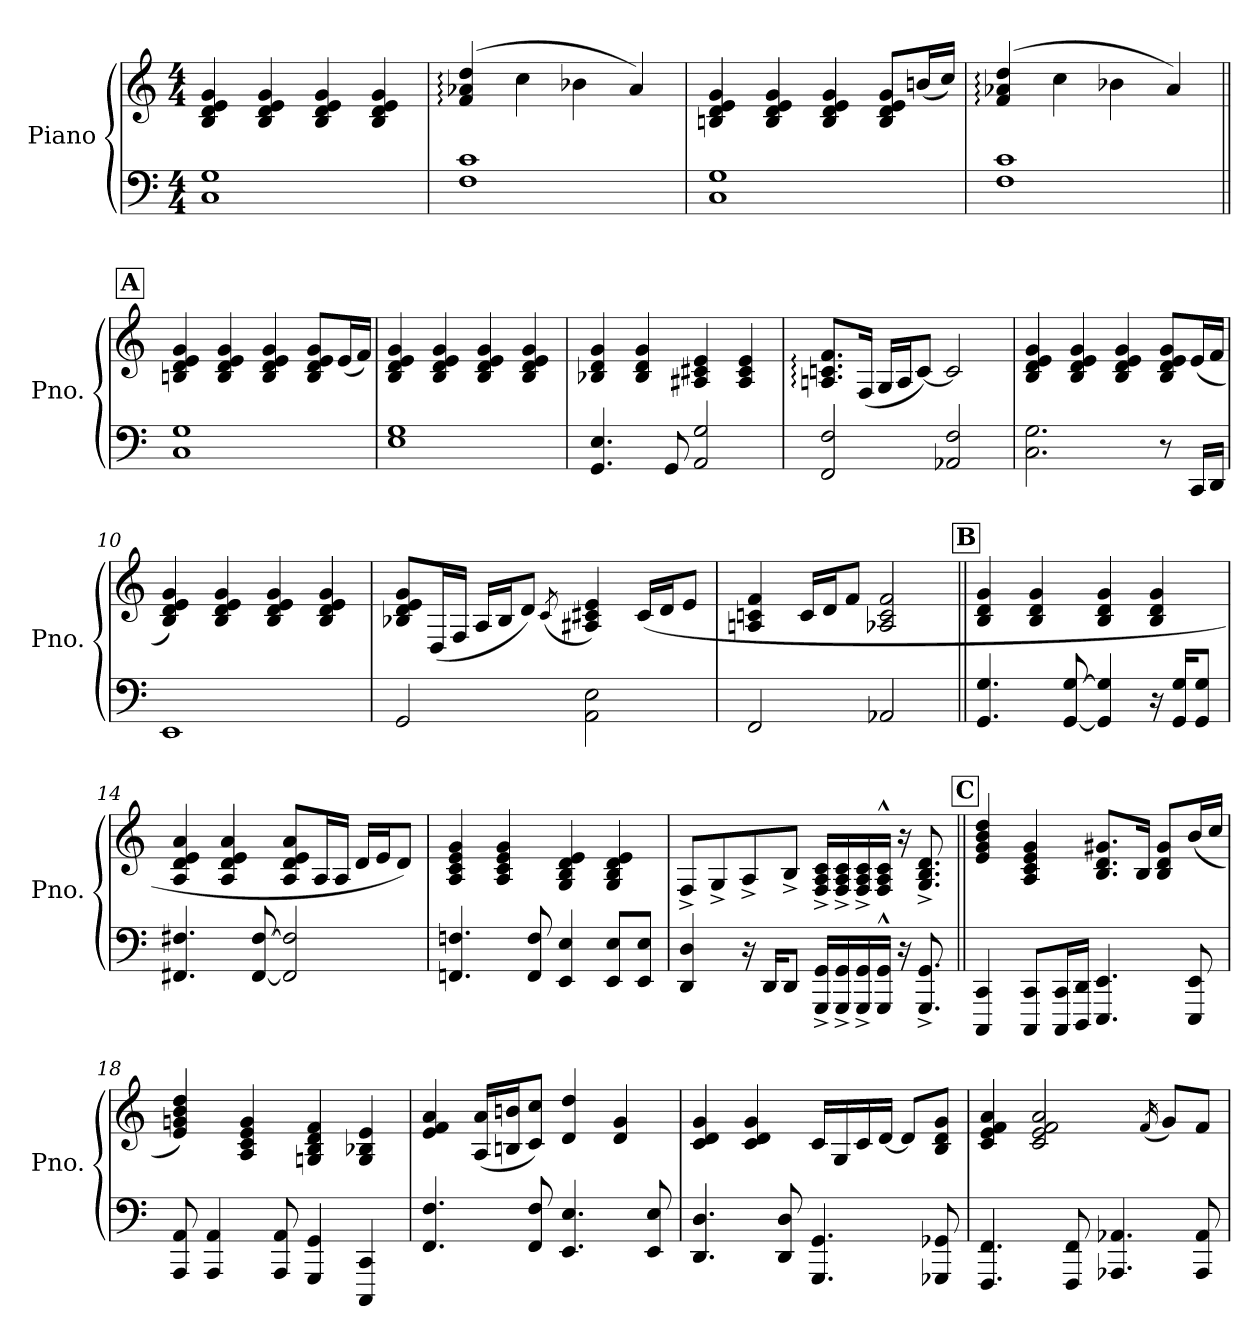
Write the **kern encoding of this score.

**kern	**kern
*part1	*part1
*staff2	*staff1
*I"Piano	*
*I'Pno.	*
*clefF4	*clefG2
*k[]	*k[]
*M4/4	*M4/4
*MM60	*MM60
=1	=1
1C 1G	4B/ 4d/ 4e/ 4g/
.	4B/ 4d/ 4e/ 4g/
.	4B/ 4d/ 4e/ 4g/
.	4B/ 4d/ 4e/ 4g/
=2	=2
1F 1c	(>4f/: 4a-X/: 4dd/:
.	4cc\
.	4b-X\
.	4a-/)
=3	=3
1C 1G	4Bn/ 4d/ 4e/ 4g/
.	4B/ 4d/ 4e/ 4g/
.	4B/ 4d/ 4e/ 4g/
.	8B/ 8d/ 8e/ 8g/L
.	(<16bn/L
.	16cc/JJ)
=4	=4
1F 1c	(>4f/: 4a-X/: 4dd/:
.	4cc\
.	4b-X\
.	4a-/)
!!LO:LB:g=z
!!LO:REH:place=s1:b:B:fs=13.3538:t=A
=5||	=5||
1C 1G	4Bn/ 4d/ 4e/ 4g/
.	4B/ 4d/ 4e/ 4g/
.	4B/ 4d/ 4e/ 4g/
.	8B/ 8d/ 8e/ 8g/L
.	(<16e/L
.	16f/JJ)
=6	=6
1E 1G	4B/ 4d/ 4e/ 4g/
.	4B/ 4d/ 4e/ 4g/
.	4B/ 4d/ 4e/ 4g/
.	4B/ 4d/ 4e/ 4g/
=7	=7
4.GG/ 4.E/	4B-X/ 4d/ 4g/
.	4B-/ 4d/ 4g/
8GG/	.
2AA/ 2G/	4A#X/ 4c#X/ 4e/
.	4A#/ 4c#/ 4e/
=8	=8
2FF/ 2F/	8.An/: 8.cn/: 8.f/:L
.	(<16F/Jk
.	16G/LL
.	16A/J
.	[8c/J)
2AA-X/ 2F/	2c/]
!!LO:LB:g=z
=9	=9
2.C\ 2.G\	4B/ 4d/ 4e/ 4g/
.	4B/ 4d/ 4e/ 4g/
.	4B/ 4d/ 4e/ 4g/
8r	8B/ 8d/ 8e/ 8g/L
16CC/LL	(<16e/L
16DD/JJ	16f/JJ
=10	=10
1EE	4B/ 4d/ 4e/ 4g/)
.	4B/ 4d/ 4e/ 4g/
.	4B/ 4d/ 4e/ 4g/
.	4B/ 4d/ 4e/ 4g/
=11	=11
2GG/	8B-X/ 8d/ 8e/ 8g/L
.	(<16D/L
.	16F/JJ
.	16A/LL
.	16B-/J
.	8d/J)
.	(<8qc/
2AA\ 2E\	4A#X/ 4c#X/ 4e/)
.	(>16c#/LL
.	16d/J
.	8e/J
=12	=12
2FF/	4An/ 4cn/ 4f/
.	16c/LL
.	16d/J
.	8f/J
2AA-X/	2A-X/ 2c/ 2f/
!!LO:LB:g=z
!!LO:REH:place=s1:b:B:fs=13.3538:t=B
=13||	=13||
4.GG/ 4.G/	4B/ 4d/ 4g/
.	4B/ 4d/ 4g/
[8GG/ [8G/	.
4GG/] 4G/]	4B/ 4d/ 4g/
16r	4B/ 4d/ 4g/
16GG/ 16G/KL	.
8GG/ 8G/J	.
=14	=14
4.FF#X/ 4.F#X/	4A/ 4d/ 4e/ 4a/
.	4A/ 4d/ 4e/ 4a/
[8FF#/ [8F#/	.
2FF#/] 2F#/]	8A/ 8d/ 8e/ 8a/L
.	16A/L
.	16A/JJ
.	16d/LL
.	16e/J
.	8d/J)
=15	=15
4.FFn/ 4.Fn/	4A/ 4c/ 4e/ 4g/
.	4A/ 4c/ 4e/ 4g/
8FF/ 8F/	.
4EE/ 4E/	4G/ 4B/ 4d/ 4e/
8EE/ 8E/L	4G/ 4B/ 4d/ 4e/
8EE/ 8E/J	.
=16	=16
4DD/ 4D/	8F^/L
.	8G^/
16r	8A^/
16DD/KL	.
8DD/J	8B^/J
16GGG/^ 16GG/^LL	16F/^ 16A/^ 16c/^LL
16GGG/^ 16GG/^	16F/^ 16A/^ 16c/^
16GGG/^ 16GG/^	16F/^ 16A/^ 16c/^
16GGG/^^ 16GG/^^JJ	16F/^^ 16A/^^ 16c/^^JJ
16r	16r
8.GGG/^ 8.GG/^	8.G/^ 8.B/^ 8.d/^
!!LO:LB:g=z
!!LO:REH:place=s1:b:B:fs=13.3538:t=C
=17||	=17||
4CCC/ 4CC/	4e/ 4g/ 4b/ 4dd/
8CCC/ 8CC/L	4A/ 4c/ 4e/ 4g/
16CCC/ 16CC/L	.
16DDD/ 16DD/JJ	.
4.EEE/ 4.EE/	8.B/ 8.d/ 8.g#X/L
.	16B/Jk
.	8B/ 8d/ 8g#/L
8EEE/ 8EE/	(<16b/L
.	16cc/JJ
=18	=18
8AAA/ 8AA/	4e/ 4gn/ 4b/ 4dd/)
4AAA/ 4AA/	.
.	4A/ 4c/ 4e/ 4g/
8AAA/ 8AA/	.
4GGG/ 4GG/	4Gn/ 4B/ 4d/ 4f/
4CCC/ 4CC/	4G/ 4B-X/ 4e/
=19	=19
4.FF/ 4.F/	4e/ 4f/ 4a/
.	(<16A/ 16a/LL
.	16Bn/ 16bn/J
8FF/ 8F/	8c/ 8cc/J)
4.EE/ 4.E/	4d/ 4dd/
.	4d/ 4g/
8EE/ 8E/	.
!!LO:PB:g=z
=20	=20
4.DD/ 4.D/	4c/ 4d/ 4g/
.	4c/ 4d/ 4g/
8DD/ 8D/	.
4.GGG/ 4.GG/	16c/LL
.	16G/
.	16c/
.	[16d/JJ
.	8d/L]
8GGG-X/ 8GG-X/	8B/ 8d/ 8g/J
!!LO:LB:g=z
=21	=21
4.FFF/ 4.FF/	4c/ 4e/ 4f/ 4a/
.	2c/ 2e/ 2f/ 2a/
8FFF/ 8FF/	.
4.AAA-X/ 4.AA-X/	.
.	(<16qf/
.	8g/L)
8AAA-/ 8AA-/	8f/J
=	=
*-	*-
